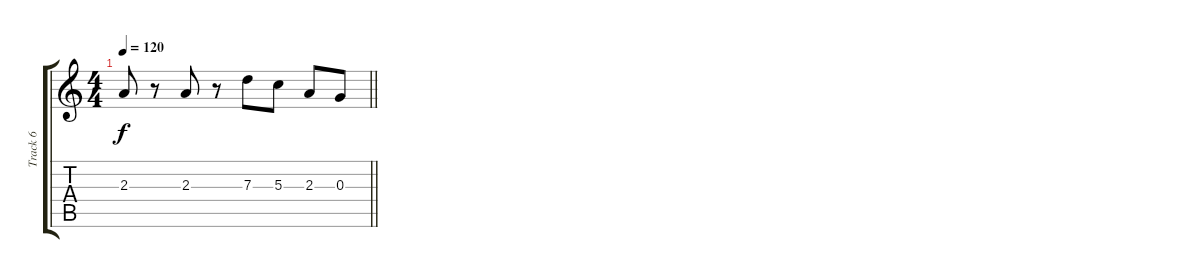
\track ("Track 6" "Track 6") {instrument overdrivenguitar}
\staff {score tabs}
\tuning (E4 B3 G3 D3 A2 E2) {hide}
\ts (4 4)
\tempo 120
\clef g2
\barLineRight lightlight
\ks c
2.3.8{dy f} r.8 2.3.8 r.8 7.3.8 5.3.8 2.3.8 0.3.8
